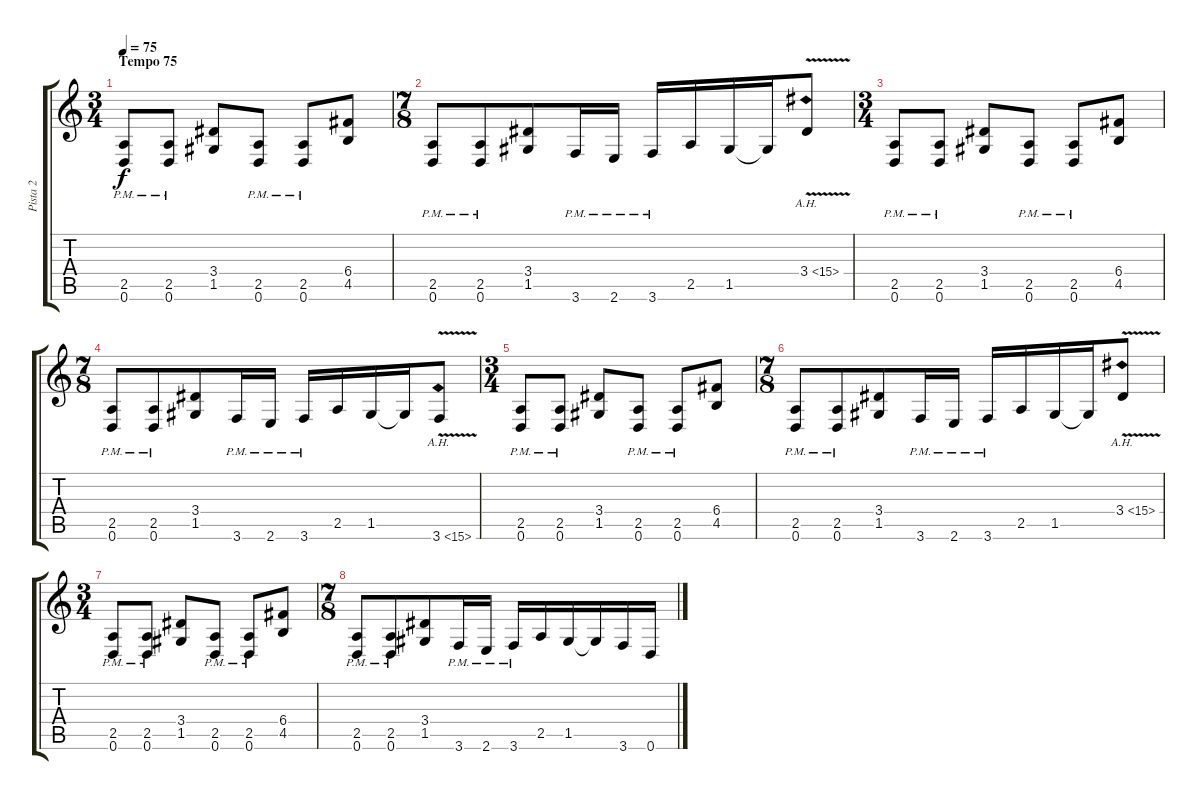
\track ("Pista 2" "Pista 2") {instrument distortionguitar}
\staff {score tabs}
\tuning (D4 A3 F3 C3 G2 D2) {hide}
\ts (3 4)
\section ("" "Tempo 75")
\tempo 75
\clef g2
\ks c
(2.5{pm} 0.6{pm}).8{dy f} (2.5{pm} 0.6{pm}).8 (3.4 1.5).8 (2.5{pm} 0.6{pm}).8 (2.5{pm} 0.6{pm}).8 (6.4 4.5).8 |
\ts (7 8)
(2.5{pm} 0.6{pm}).8 (2.5{pm} 0.6{pm}).8 (3.4 1.5).8 3.6{pm}.16 2.6{pm}.16 3.6{pm}.16 2.5.16 1.5.16 1.5{t}.16 3.4{ah 12 v}.8 |
\ts (3 4)
(2.5{pm} 0.6{pm}).8 (2.5{pm} 0.6{pm}).8 (3.4 1.5).8 (2.5{pm} 0.6{pm}).8 (2.5{pm} 0.6{pm}).8 (6.4 4.5).8 |
\ts (7 8)
(2.5{pm} 0.6{pm}).8 (2.5{pm} 0.6{pm}).8 (3.4 1.5).8 3.6{pm}.16 2.6{pm}.16 3.6{pm}.16 2.5.16 1.5.16 1.5{t}.16 3.6{ah 12 v}.8 |
\ts (3 4)
(2.5{pm} 0.6{pm}).8 (2.5{pm} 0.6{pm}).8 (3.4 1.5).8 (2.5{pm} 0.6{pm}).8 (2.5{pm} 0.6{pm}).8 (6.4 4.5).8 |
\ts (7 8)
(2.5{pm} 0.6{pm}).8 (2.5{pm} 0.6{pm}).8 (3.4 1.5).8 3.6{pm}.16 2.6{pm}.16 3.6{pm}.16 2.5.16 1.5.16 1.5{t}.16 3.4{ah 12 v}.8 |
\ts (3 4)
(2.5{pm} 0.6{pm}).8 (2.5{pm} 0.6{pm}).8 (3.4 1.5).8 (2.5{pm} 0.6{pm}).8 (2.5{pm} 0.6{pm}).8 (6.4 4.5).8 |
\ts (7 8)
(2.5{pm} 0.6{pm}).8 (2.5{pm} 0.6{pm}).8 (3.4 1.5).8 3.6{pm}.16 2.6{pm}.16 3.6{pm}.16 2.5.16 1.5.16 1.5{t}.16 3.6.16 0.6.16
